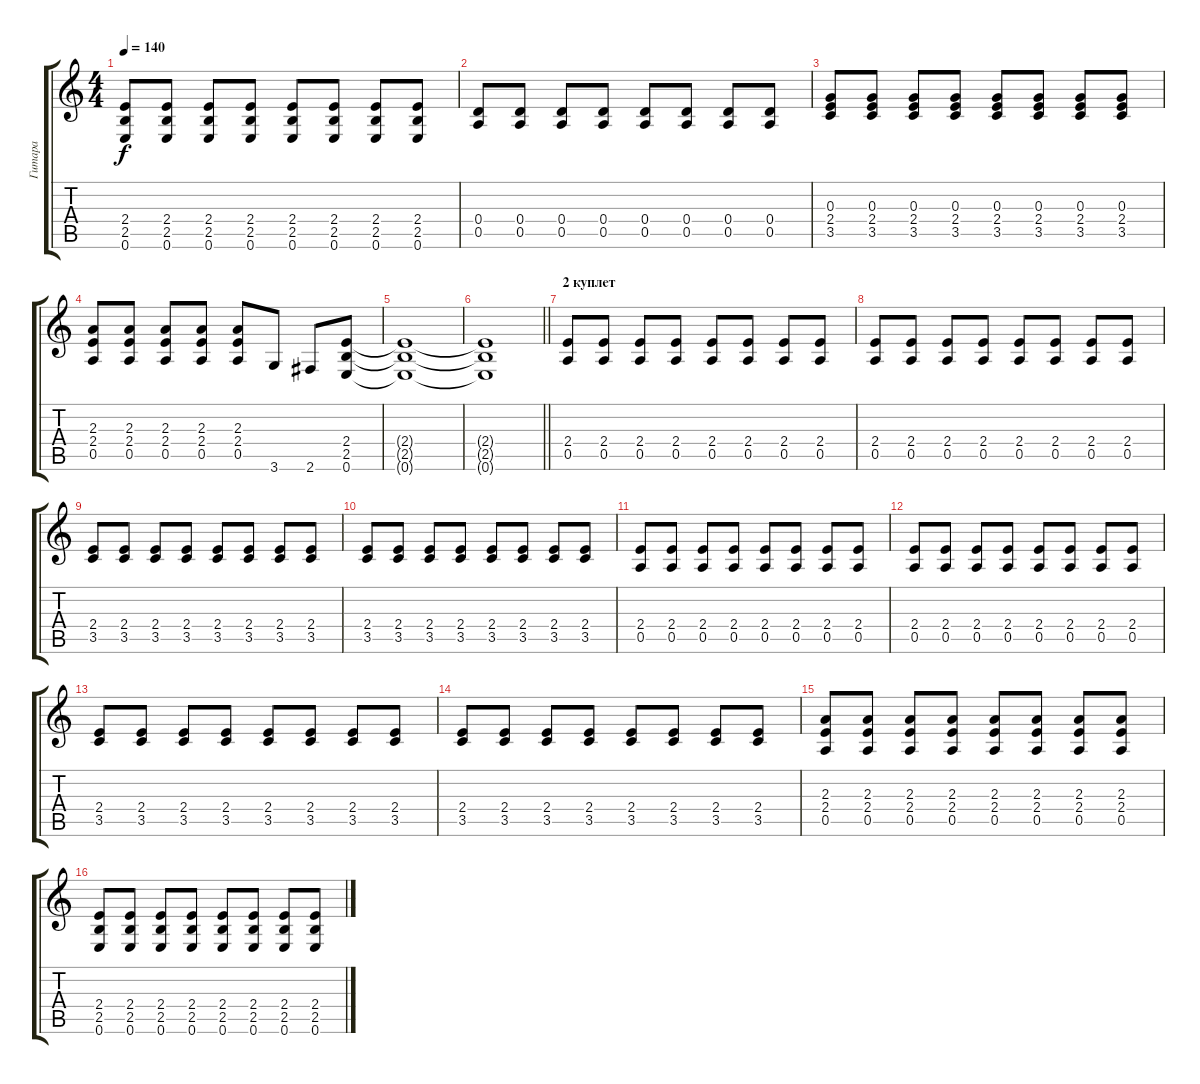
\track ("Гитара" "Гитара") {instrument overdrivenguitar}
\staff {score tabs}
\tuning (E4 B3 G3 D3 A2 E2) {hide}
\ts (4 4)
\tempo 140
\clef g2
\ks c
(2.4 2.5 0.6).8{dy f} (2.4 2.5 0.6).8 (2.4 2.5 0.6).8 (2.4 2.5 0.6).8 (2.4 2.5 0.6).8 (2.4 2.5 0.6).8 (2.4 2.5 0.6).8 (2.4 2.5 0.6).8 |
(0.4 0.5).8 (0.4 0.5).8 (0.4 0.5).8 (0.4 0.5).8 (0.4 0.5).8 (0.4 0.5).8 (0.4 0.5).8 (0.4 0.5).8 |
(0.3 2.4 3.5).8 (0.3 2.4 3.5).8 (0.3 2.4 3.5).8 (0.3 2.4 3.5).8 (0.3 2.4 3.5).8 (0.3 2.4 3.5).8 (0.3 2.4 3.5).8 (0.3 2.4 3.5).8 |
(2.3 2.4 0.5).8 (2.3 2.4 0.5).8 (2.3 2.4 0.5).8 (2.3 2.4 0.5).8 (2.3 2.4 0.5).8 3.6.8 2.6.8 (2.4 2.5 0.6).8 |
(2.4{t} 2.5{t} 0.6{t}).1 |
\barLineRight lightlight
(2.4{t} 2.5{t} 0.6{t}).1 |
\section ("" "2 куплет")
(2.4 0.5).8 (2.4 0.5).8 (2.4 0.5).8 (2.4 0.5).8 (2.4 0.5).8 (2.4 0.5).8 (2.4 0.5).8 (2.4 0.5).8 |
(2.4 0.5).8 (2.4 0.5).8 (2.4 0.5).8 (2.4 0.5).8 (2.4 0.5).8 (2.4 0.5).8 (2.4 0.5).8 (2.4 0.5).8 |
(2.4 3.5).8 (2.4 3.5).8 (2.4 3.5).8 (2.4 3.5).8 (2.4 3.5).8 (2.4 3.5).8 (2.4 3.5).8 (2.4 3.5).8 |
(2.4 3.5).8 (2.4 3.5).8 (2.4 3.5).8 (2.4 3.5).8 (2.4 3.5).8 (2.4 3.5).8 (2.4 3.5).8 (2.4 3.5).8 |
(2.4 0.5).8 (2.4 0.5).8 (2.4 0.5).8 (2.4 0.5).8 (2.4 0.5).8 (2.4 0.5).8 (2.4 0.5).8 (2.4 0.5).8 |
(2.4 0.5).8 (2.4 0.5).8 (2.4 0.5).8 (2.4 0.5).8 (2.4 0.5).8 (2.4 0.5).8 (2.4 0.5).8 (2.4 0.5).8 |
(2.4 3.5).8 (2.4 3.5).8 (2.4 3.5).8 (2.4 3.5).8 (2.4 3.5).8 (2.4 3.5).8 (2.4 3.5).8 (2.4 3.5).8 |
(2.4 3.5).8 (2.4 3.5).8 (2.4 3.5).8 (2.4 3.5).8 (2.4 3.5).8 (2.4 3.5).8 (2.4 3.5).8 (2.4 3.5).8 |
(2.3 2.4 0.5).8 (2.3 2.4 0.5).8 (2.3 2.4 0.5).8 (2.3 2.4 0.5).8 (2.3 2.4 0.5).8 (2.3 2.4 0.5).8 (2.3 2.4 0.5).8 (2.3 2.4 0.5).8 |
(2.4 2.5 0.6).8 (2.4 2.5 0.6).8 (2.4 2.5 0.6).8 (2.4 2.5 0.6).8 (2.4 2.5 0.6).8 (2.4 2.5 0.6).8 (2.4 2.5 0.6).8 (2.4 2.5 0.6).8
